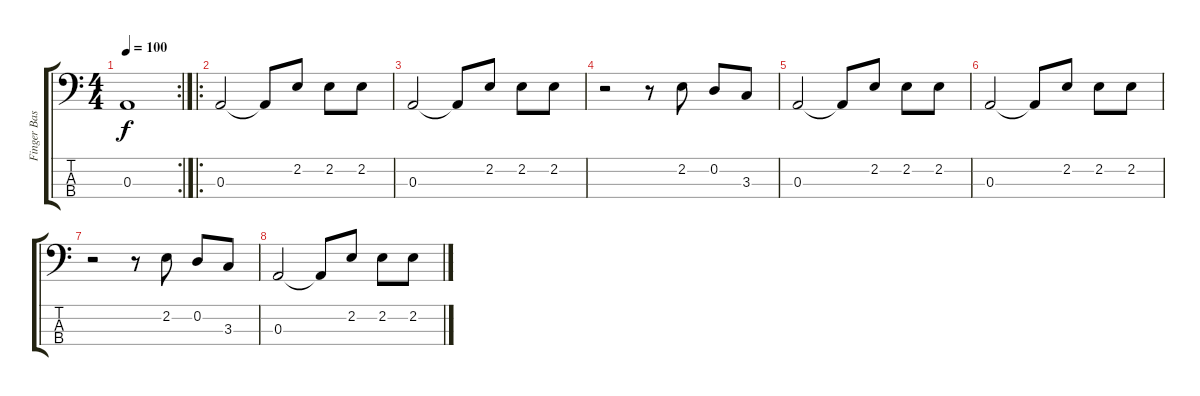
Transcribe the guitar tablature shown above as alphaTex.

\track ("Finger Bass" "Finger Bas") {instrument electricbassfinger}
\staff {score tabs}
\tuning (G2 D2 A1 E1) {hide}
\rc 2
\ts (4 4)
\tempo 100
\clef f4
\ks c
0.3.1{dy f} |
\ro
0.3.2 0.3{t}.8 2.2.8 2.2.8 2.2.8 |
0.3.2 0.3{t}.8 2.2.8 2.2.8 2.2.8 |
r.2 r.8 2.2.8 0.2.8 3.3.8 |
0.3.2 0.3{t}.8 2.2.8 2.2.8 2.2.8 |
0.3.2 0.3{t}.8 2.2.8 2.2.8 2.2.8 |
r.2 r.8 2.2.8 0.2.8 3.3.8 |
0.3.2 0.3{t}.8 2.2.8 2.2.8 2.2.8
